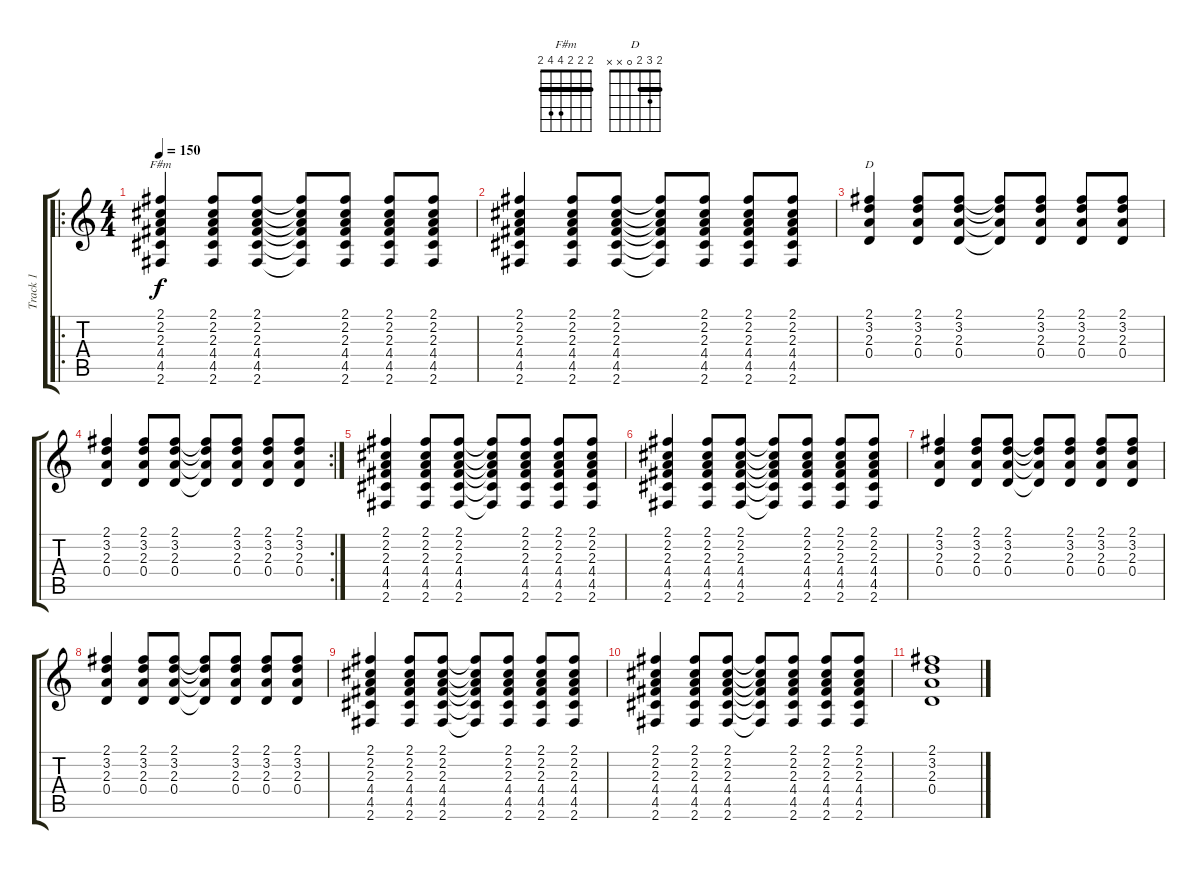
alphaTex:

\track ("Track 1" "Track 1") {instrument acousticguitarnylon}
\staff {score tabs}
\tuning (E4 B3 G3 D3 A2 E2) {hide}
\chord ("F#m" 2 2 2 4 4 2) {barre 2}
\chord ("D" 2 3 2 0 x x) {barre 2}
\ro
\ts (4 4)
\tempo 150
\clef g2
\ks c
(2.1 2.2 2.3 4.4 4.5 2.6).4{ch "F#m" dy f} (2.1 2.2 2.3 4.4 4.5 2.6).8 (2.1 2.2 2.3 4.4 4.5 2.6).8 (2.1{t} 2.2{t} 2.3{t} 4.4{t} 4.5{t} 2.6{t}).8 (2.1 2.2 2.3 4.4 4.5 2.6).8 (2.1 2.2 2.3 4.4 4.5 2.6).8 (2.1 2.2 2.3 4.4 4.5 2.6).8 |
(2.1 2.2 2.3 4.4 4.5 2.6).4 (2.1 2.2 2.3 4.4 4.5 2.6).8 (2.1 2.2 2.3 4.4 4.5 2.6).8 (2.1{t} 2.2{t} 2.3{t} 4.4{t} 4.5{t} 2.6{t}).8 (2.1 2.2 2.3 4.4 4.5 2.6).8 (2.1 2.2 2.3 4.4 4.5 2.6).8 (2.1 2.2 2.3 4.4 4.5 2.6).8 |
(2.1 3.2 2.3 0.4).4{ch "D"} (2.1 3.2 2.3 0.4).8 (2.1 3.2 2.3 0.4).8 (2.1{t} 3.2{t} 2.3{t} 0.4{t}).8 (2.1 3.2 2.3 0.4).8 (2.1 3.2 2.3 0.4).8 (2.1 3.2 2.3 0.4).8 |
\rc 2
(2.1 3.2 2.3 0.4).4 (2.1 3.2 2.3 0.4).8 (2.1 3.2 2.3 0.4).8 (2.1{t} 3.2{t} 2.3{t} 0.4{t}).8 (2.1 3.2 2.3 0.4).8 (2.1 3.2 2.3 0.4).8 (2.1 3.2 2.3 0.4).8 |
(2.1 2.2 2.3 4.4 4.5 2.6).4 (2.1 2.2 2.3 4.4 4.5 2.6).8 (2.1 2.2 2.3 4.4 4.5 2.6).8 (2.1{t} 2.2{t} 2.3{t} 4.4{t} 4.5{t} 2.6{t}).8 (2.1 2.2 2.3 4.4 4.5 2.6).8 (2.1 2.2 2.3 4.4 4.5 2.6).8 (2.1 2.2 2.3 4.4 4.5 2.6).8 |
(2.1 2.2 2.3 4.4 4.5 2.6).4 (2.1 2.2 2.3 4.4 4.5 2.6).8 (2.1 2.2 2.3 4.4 4.5 2.6).8 (2.1{t} 2.2{t} 2.3{t} 4.4{t} 4.5{t} 2.6{t}).8 (2.1 2.2 2.3 4.4 4.5 2.6).8 (2.1 2.2 2.3 4.4 4.5 2.6).8 (2.1 2.2 2.3 4.4 4.5 2.6).8 |
(2.1 3.2 2.3 0.4).4 (2.1 3.2 2.3 0.4).8 (2.1 3.2 2.3 0.4).8 (2.1{t} 3.2{t} 2.3{t} 0.4{t}).8 (2.1 3.2 2.3 0.4).8 (2.1 3.2 2.3 0.4).8 (2.1 3.2 2.3 0.4).8 |
(2.1 3.2 2.3 0.4).4 (2.1 3.2 2.3 0.4).8 (2.1 3.2 2.3 0.4).8 (2.1{t} 3.2{t} 2.3{t} 0.4{t}).8 (2.1 3.2 2.3 0.4).8 (2.1 3.2 2.3 0.4).8 (2.1 3.2 2.3 0.4).8 |
(2.1 2.2 2.3 4.4 4.5 2.6).4 (2.1 2.2 2.3 4.4 4.5 2.6).8 (2.1 2.2 2.3 4.4 4.5 2.6).8 (2.1{t} 2.2{t} 2.3{t} 4.4{t} 4.5{t} 2.6{t}).8 (2.1 2.2 2.3 4.4 4.5 2.6).8 (2.1 2.2 2.3 4.4 4.5 2.6).8 (2.1 2.2 2.3 4.4 4.5 2.6).8 |
(2.1 2.2 2.3 4.4 4.5 2.6).4 (2.1 2.2 2.3 4.4 4.5 2.6).8 (2.1 2.2 2.3 4.4 4.5 2.6).8 (2.1{t} 2.2{t} 2.3{t} 4.4{t} 4.5{t} 2.6{t}).8 (2.1 2.2 2.3 4.4 4.5 2.6).8 (2.1 2.2 2.3 4.4 4.5 2.6).8 (2.1 2.2 2.3 4.4 4.5 2.6).8 |
(2.1 3.2 2.3 0.4).1
